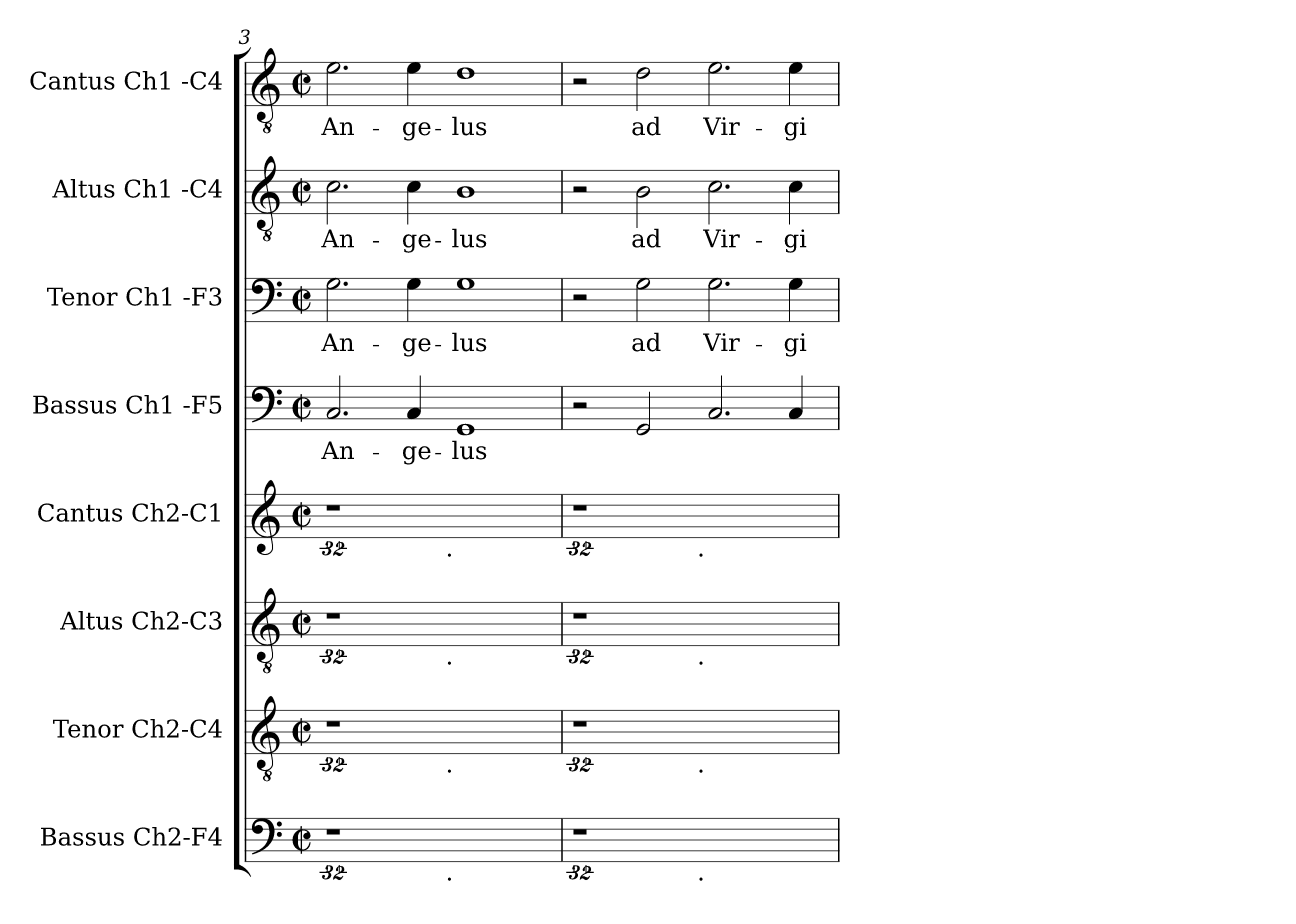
**kern	**kern	**kern	**kern	**kern	**text	**kern	**text	**kern	**text	**kern	**text
*part8	*part7	*part6	*part5	*part4	*part4	*part3	*part3	*part2	*part2	*part1	*part1
*staff8	*staff7	*staff6	*staff5	*staff4	*staff4	*staff3	*staff3	*staff2	*staff2	*staff1	*staff1
*I"Bassus Ch2-F4	*I"Tenor Ch2-C4	*I"Altus Ch2-C3	*I"Cantus Ch2-C1	*I"Bassus Ch1 -F5	*	*I"Tenor Ch1 -F3	*	*I"Altus Ch1 -C4	*	*I"Cantus Ch1 -C4	*
*I'B2	*I'T2	*I'A2	*I'C2	*I'B1	*	*I'T1	*	*I'A1	*	*I'C1	*
*clefF4	*clefGv2	*clefGv2	*clefG2	*clefF4	*	*clefF4	*	*clefGv2	*	*clefGv2	*
*k[]	*k[]	*k[]	*k[]	*k[]	*	*k[]	*	*k[]	*	*k[]	*
*M2/2	*M2/2	*M2/2	*M2/2	*M2/2	*	*M2/2	*	*M2/2	*	*M2/2	*
*met(c|)	*met(c|)	*met(c|)	*met(c|)	*met(c|)	*	*met(c|)	*	*met(c|)	*	*met(c|)	*
=3	=3	=3	=3	=3	=3	=3	=3	=3	=3	=3	=3
!	!	!	!	!	!LO:LY:b	!	!LO:LY:b	!	!LO:LY:b	!	!LO:LY:b
32%31r	32%31r	32%31r	32%31r	2.C/	An-	2.G\	An-	2.c\	An-	2.e\	An-
!	!	!	!	!	!LO:LY:b	!	!LO:LY:b	!	!LO:LY:b	!	!LO:LY:b
.	.	.	.	4C/	-ge-	4G\	-ge-	4c\	-ge-	4e\	-ge-
!	!	!	!LO:TX:b:t=.	!	!	!	!	!	!	!	!
!	!	!LO:TX:b:t=.	!	!	!	!	!	!	!	!	!
!	!LO:TX:b:t=.	!	!	!	!	!	!	!	!	!	!
!LO:TX:b:t=.	!	!	!	!	!	!	!	!	!	!	!
1ryy	1ryy	1ryy	1ryy	.	.	.	.	.	.	.	.
!	!	!	!	!	!LO:LY:b	!	!LO:LY:b	!	!LO:LY:b	!	!LO:LY:b
.	.	.	.	1GG	-lus	1G	-lus	1B	-lus	1d	-lus
32ryy	32ryy	32ryy	32ryy	.	.	.	.	.	.	.	.
=4	=4	=4	=4	=4	=4	=4	=4	=4	=4	=4	=4
32%31r	32%31r	32%31r	32%31r	2r	.	2r	.	2r	.	2r	.
!	!	!	!	!	!	!	!LO:LY:b	!	!LO:LY:b	!	!LO:LY:b
.	.	.	.	2GG/	.	2G\	ad	2B\	ad	2d\	ad
!	!	!	!LO:TX:b:t=.	!	!	!	!	!	!	!	!
!	!	!LO:TX:b:t=.	!	!	!	!	!	!	!	!	!
!	!LO:TX:b:t=.	!	!	!	!	!	!	!	!	!	!
!LO:TX:b:t=.	!	!	!	!	!	!	!	!	!	!	!
1ryy	1ryy	1ryy	1ryy	.	.	.	.	.	.	.	.
!	!	!	!	!	!	!	!LO:LY:b	!	!LO:LY:b	!	!LO:LY:b
.	.	.	.	2.C/	.	2.G\	Vir-	2.c\	Vir-	2.e\	Vir-
!	!	!	!	!	!	!	!LO:LY:b	!	!LO:LY:b	!	!LO:LY:b
.	.	.	.	4C/	.	4G\	-gi-	4c\	-gi-	4e\	-gi-
32ryy	32ryy	32ryy	32ryy	.	.	.	.	.	.	.	.
=	=	=	=	=	=	=	=	=	=	=	=
*-	*-	*-	*-	*-	*-	*-	*-	*-	*-	*-	*-
